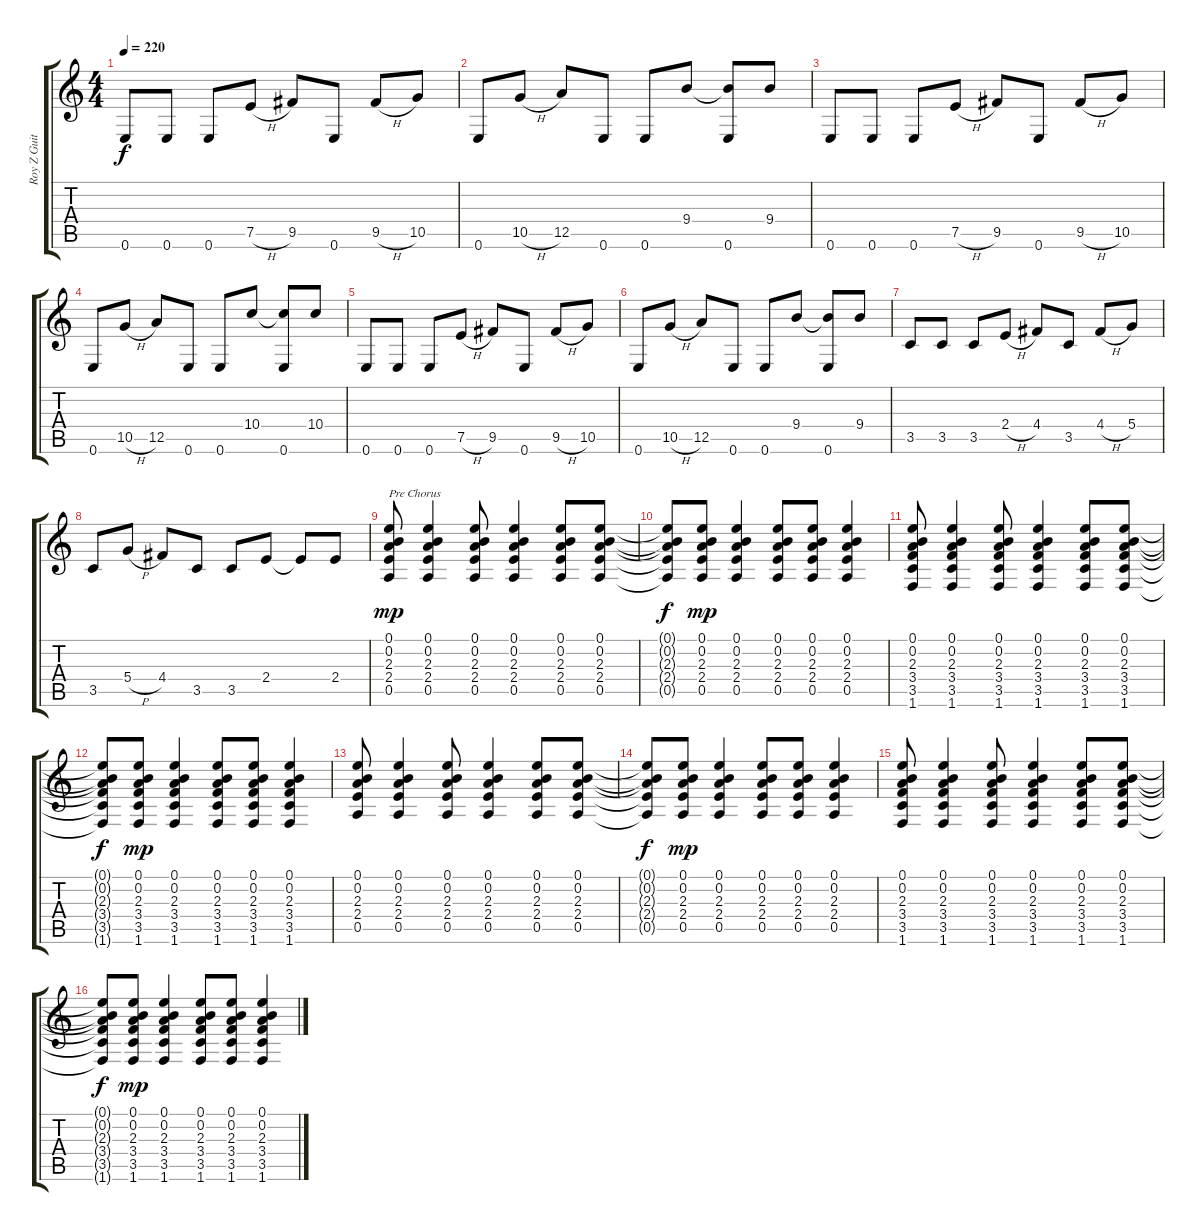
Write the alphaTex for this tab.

\track ("Roy Z Guitar 02" "Roy Z Guit") {instrument distortionguitar}
\staff {score tabs}
\tuning (E4 B3 G3 D3 A2 E2) {hide}
\ts (4 4)
\tempo 220
\clef g2
\ks c
0.6.8{dy f} 0.6.8 0.6.8 7.5{h}.8 9.5.8 0.6.8 9.5{h}.8 10.5.8 |
0.6.8 10.5{h}.8 12.5.8 0.6.8 0.6.8 9.4.8 (9.4{t} 0.6).8 9.4.8 |
0.6.8 0.6.8 0.6.8 7.5{h}.8 9.5.8 0.6.8 9.5{h}.8 10.5.8 |
0.6.8 10.5{h}.8 12.5.8 0.6.8 0.6.8 10.4.8 (10.4{t} 0.6).8 10.4.8 |
0.6.8 0.6.8 0.6.8 7.5{h}.8 9.5.8 0.6.8 9.5{h}.8 10.5.8 |
0.6.8 10.5{h}.8 12.5.8 0.6.8 0.6.8 9.4.8 (9.4{t} 0.6).8 9.4.8 |
3.5.8 3.5.8 3.5.8 2.4{h}.8 4.4.8 3.5.8 4.4{h}.8 5.4.8 |
3.5.8 5.4{h}.8 4.4.8 3.5.8 3.5.8 2.4.8 2.4{t}.8 2.4.8 |
(0.1 0.2 2.3 2.4 0.5).8{txt "Pre Chorus" dy mp} (0.1 0.2 2.3 2.4 0.5).4 (0.1 0.2 2.3 2.4 0.5).8 (0.1 0.2 2.3 2.4 0.5).4 (0.1 0.2 2.3 2.4 0.5).8 (0.1 0.2 2.3 2.4 0.5).8 |
(0.1{t} 0.2{t} 2.3{t} 2.4{t} 0.5{t}).8{dy f} (0.1 0.2 2.3 2.4 0.5).8{dy mp} (0.1 0.2 2.3 2.4 0.5).4 (0.1 0.2 2.3 2.4 0.5).8 (0.1 0.2 2.3 2.4 0.5).8 (0.1 0.2 2.3 2.4 0.5).4 |
(0.1 0.2 2.3 3.4 3.5 1.6).8 (0.1 0.2 2.3 3.4 3.5 1.6).4 (0.1 0.2 2.3 3.4 3.5 1.6).8 (0.1 0.2 2.3 3.4 3.5 1.6).4 (0.1 0.2 2.3 3.4 3.5 1.6).8 (0.1 0.2 2.3 3.4 3.5 1.6).8 |
(0.1{t} 0.2{t} 2.3{t} 3.4{t} 3.5{t} 1.6{t}).8{dy f} (0.1 0.2 2.3 3.4 3.5 1.6).8{dy mp} (0.1 0.2 2.3 3.4 3.5 1.6).4 (0.1 0.2 2.3 3.4 3.5 1.6).8 (0.1 0.2 2.3 3.4 3.5 1.6).8 (0.1 0.2 2.3 3.4 3.5 1.6).4 |
(0.1 0.2 2.3 2.4 0.5).8 (0.1 0.2 2.3 2.4 0.5).4 (0.1 0.2 2.3 2.4 0.5).8 (0.1 0.2 2.3 2.4 0.5).4 (0.1 0.2 2.3 2.4 0.5).8 (0.1 0.2 2.3 2.4 0.5).8 |
(0.1{t} 0.2{t} 2.3{t} 2.4{t} 0.5{t}).8{dy f} (0.1 0.2 2.3 2.4 0.5).8{dy mp} (0.1 0.2 2.3 2.4 0.5).4 (0.1 0.2 2.3 2.4 0.5).8 (0.1 0.2 2.3 2.4 0.5).8 (0.1 0.2 2.3 2.4 0.5).4 |
(0.1 0.2 2.3 3.4 3.5 1.6).8 (0.1 0.2 2.3 3.4 3.5 1.6).4 (0.1 0.2 2.3 3.4 3.5 1.6).8 (0.1 0.2 2.3 3.4 3.5 1.6).4 (0.1 0.2 2.3 3.4 3.5 1.6).8 (0.1 0.2 2.3 3.4 3.5 1.6).8 |
(0.1{t} 0.2{t} 2.3{t} 3.4{t} 3.5{t} 1.6{t}).8{dy f} (0.1 0.2 2.3 3.4 3.5 1.6).8{dy mp} (0.1 0.2 2.3 3.4 3.5 1.6).4 (0.1 0.2 2.3 3.4 3.5 1.6).8 (0.1 0.2 2.3 3.4 3.5 1.6).8 (0.1 0.2 2.3 3.4 3.5 1.6).4
